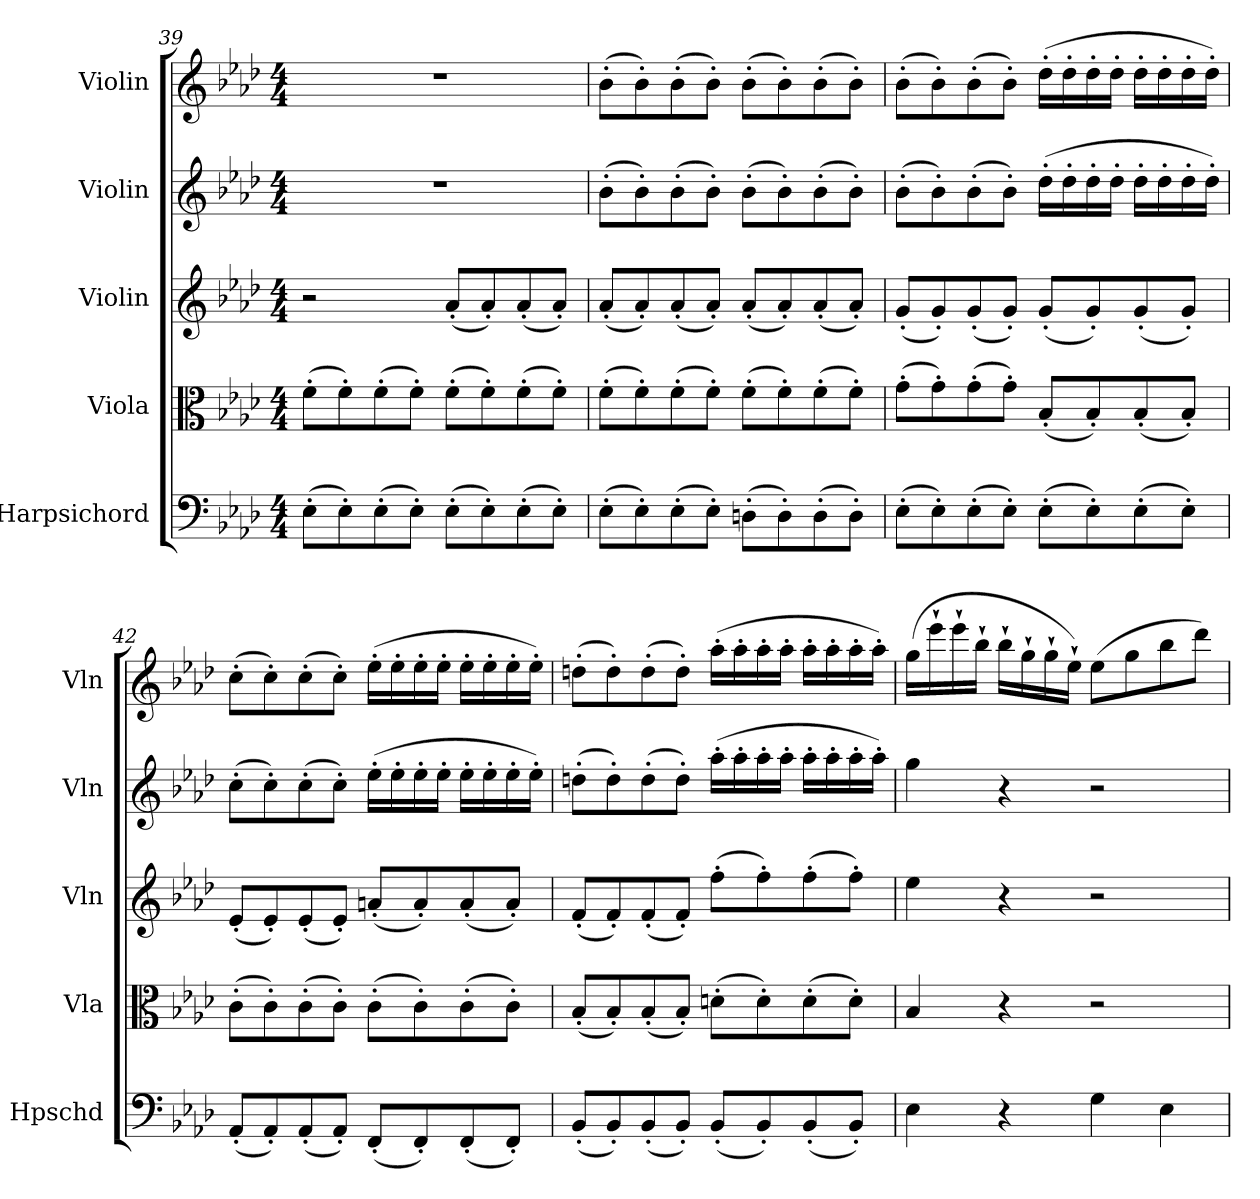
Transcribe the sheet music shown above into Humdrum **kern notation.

**kern	**kern	**kern	**kern	**kern
*part5	*part4	*part3	*part2	*part1
*staff5	*staff4	*staff3	*staff2	*staff1
*I"Harpsichord	*I"Viola	*I"Violin	*I"Violin	*I"Violin
*I'Hpschd	*I'Vla	*I'Vln	*I'Vln	*I'Vln
*clefF4	*clefC3	*clefG2	*clefG2	*clefG2
*k[b-e-a-d-]	*k[b-e-a-d-]	*k[b-e-a-d-]	*k[b-e-a-d-]	*k[b-e-a-d-]
*f:	*f:	*f:	*f:	*f:
*M4/4	*M4/4	*M4/4	*M4/4	*M4/4
=39	=39	=39	=39	=39
(8E-'\L	(8f'\L	2r	1r	1r
8E-'\)	8f'\)	.	.	.
(8E-'\	(8f'\	.	.	.
8E-'\J)	8f'\J)	.	.	.
(8E-'\L	(8f'\L	(8a-'/L	.	.
8E-'\)	8f'\)	8a-'/)	.	.
(8E-'\	(8f'\	(8a-'/	.	.
8E-'\J)	8f'\J)	8a-'/J)	.	.
=40	=40	=40	=40	=40
(8E-'\L	(8f'\L	(8a-'/L	(8b-'\L	(8b-'\L
8E-'\)	8f'\)	8a-'/)	8b-'\)	8b-'\)
(8E-'\	(8f'\	(8a-'/	(8b-'\	(8b-'\
8E-'\J)	8f'\J)	8a-'/J)	8b-'\J)	8b-'\J)
(8Dn'\L	(8f'\L	(8a-'/L	(8b-'\L	(8b-'\L
8D'\)	8f'\)	8a-'/)	8b-'\)	8b-'\)
(8D'\	(8f'\	(8a-'/	(8b-'\	(8b-'\
8D'\J)	8f'\J)	8a-'/J)	8b-'\J)	8b-'\J)
=41	=41	=41	=41	=41
(8E-'\L	(8g'\L	(8g'/L	(8b-'\L	(8b-'\L
8E-'\)	8g'\)	8g'/)	8b-'\)	8b-'\)
(8E-'\	(8g'\	(8g'/	(8b-'\	(8b-'\
8E-'\J)	8g'\J)	8g'/J)	8b-'\J)	8b-'\J)
(8E-'\L	(8B-'/L	(8g'/L	(16dd-'\LL	(16dd-'\LL
.	.	.	16dd-'\	16dd-'\
8E-'\)	8B-'/)	8g'/)	16dd-'\	16dd-'\
.	.	.	16dd-'\JJ	16dd-'\JJ
(8E-'\	(8B-'/	(8g'/	16dd-'\LL	16dd-'\LL
.	.	.	16dd-'\	16dd-'\
8E-'\J)	8B-'/J)	8g'/J)	16dd-'\	16dd-'\
.	.	.	16dd-'\JJ)	16dd-'\JJ)
=42	=42	=42	=42	=42
(8AA-'/L	(8c'\L	(8e-'/L	(8cc'\L	(8cc'\L
8AA-'/)	8c'\)	8e-'/)	8cc'\)	8cc'\)
(8AA-'/	(8c'\	(8e-'/	(8cc'\	(8cc'\
8AA-'/J)	8c'\J)	8e-'/J)	8cc'\J)	8cc'\J)
(8FF'/L	(8c'\L	(8an'/L	(16ee-'\LL	(16ee-'\LL
.	.	.	16ee-'\	16ee-'\
8FF'/)	8c'\)	8a'/)	16ee-'\	16ee-'\
.	.	.	16ee-'\JJ	16ee-'\JJ
(8FF'/	(8c'\	(8a'/	16ee-'\LL	16ee-'\LL
.	.	.	16ee-'\	16ee-'\
8FF'/J)	8c'\J)	8a'/J)	16ee-'\	16ee-'\
.	.	.	16ee-'\JJ)	16ee-'\JJ)
=43	=43	=43	=43	=43
(8BB-'/L	(8B-'/L	(8f'/L	(8ddn'\L	(8ddn'\L
8BB-'/)	8B-'/)	8f'/)	8dd'\)	8dd'\)
(8BB-'/	(8B-'/	(8f'/	(8dd'\	(8dd'\
8BB-'/J)	8B-'/J)	8f'/J)	8dd'\J)	8dd'\J)
(8BB-'/L	(8dn'\L	(8ff'\L	(16aa-'\LL	(16aa-'\LL
.	.	.	16aa-'\	16aa-'\
8BB-'/)	8d'\)	8ff'\)	16aa-'\	16aa-'\
.	.	.	16aa-'\JJ	16aa-'\JJ
(8BB-'/	(8d'\	(8ff'\	16aa-'\LL	16aa-'\LL
.	.	.	16aa-'\	16aa-'\
8BB-'/J)	8d'\J)	8ff'\J)	16aa-'\	16aa-'\
.	.	.	16aa-'\JJ)	16aa-'\JJ)
=44	=44	=44	=44	=44
4E-\	4B-/	4ee-\	4gg\	(16gg\LL
.	.	.	.	16eee-`\
.	.	.	.	16eee-`\
.	.	.	.	16bb-`\JJ
4r	4r	4r	4r	16bb-`\LL
.	.	.	.	16gg`\
.	.	.	.	16gg`\
.	.	.	.	16ee-`\JJ)
4G\	2r	2r	2r	(8ee-\L
.	.	.	.	8gg\
4E-\	.	.	.	8bb-\
.	.	.	.	8ddd-\J)
=	=	=	=	=
*-	*-	*-	*-	*-
